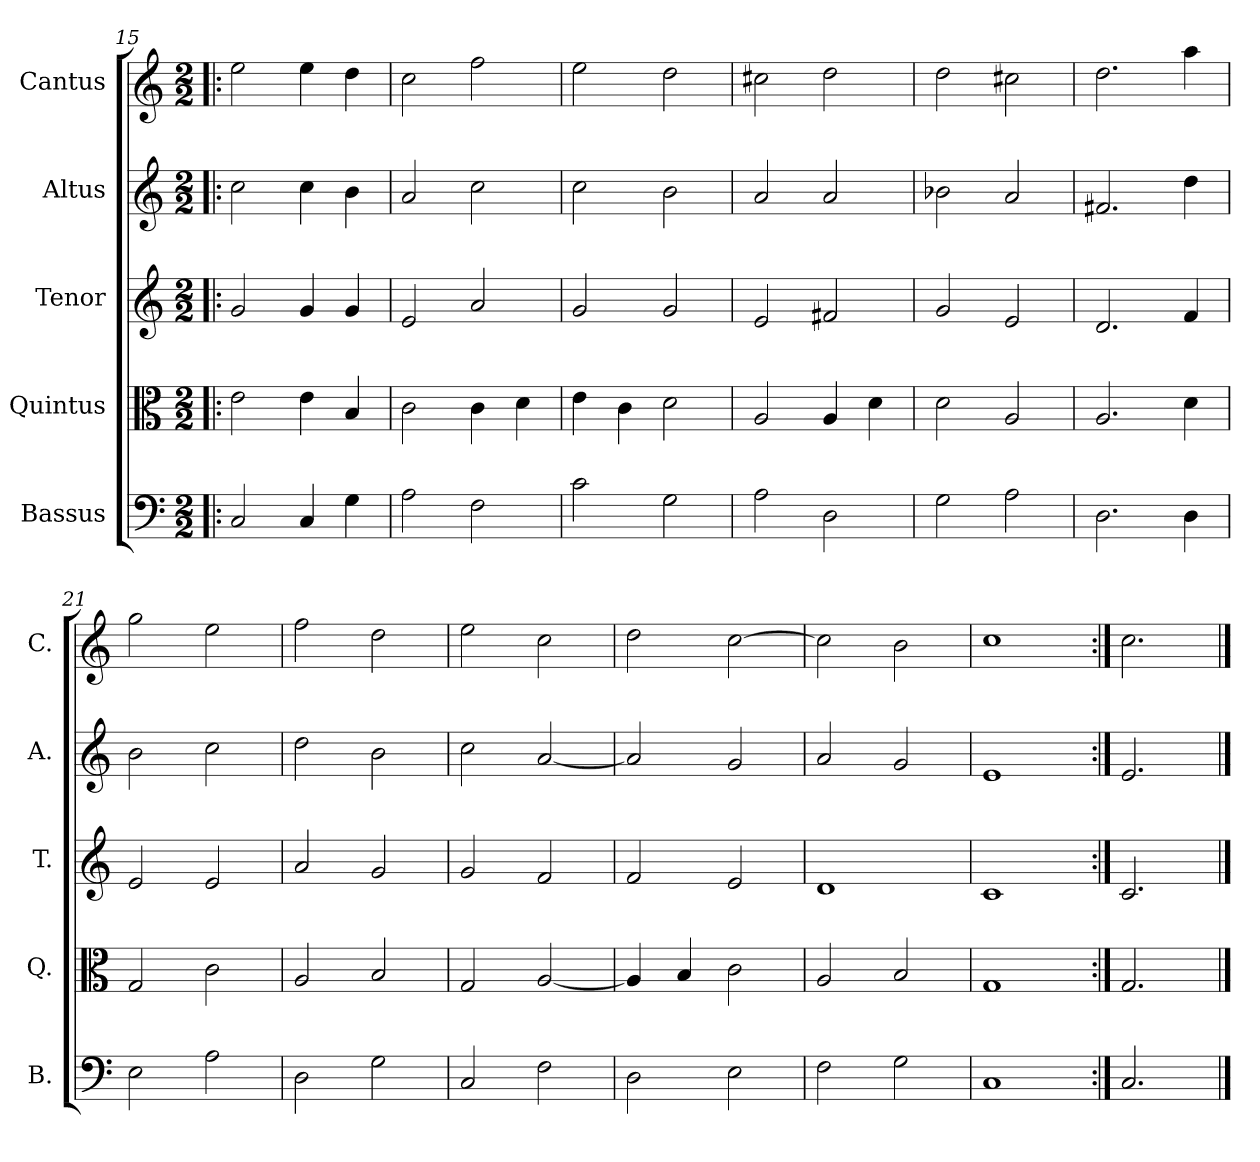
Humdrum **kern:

**kern	**kern	**kern	**kern	**kern
*part5	*part4	*part3	*part2	*part1
*staff5	*staff4	*staff3	*staff2	*staff1
*I"Bassus	*I"Quintus	*I"Tenor	*I"Altus	*I"Cantus
*I'B.	*I'Q.	*I'T.	*I'A.	*I'C.
*clefF4	*clefC3	*clefG2	*clefG2	*clefG2
*k[]	*k[]	*k[]	*k[]	*k[]
*C:	*C:	*C:	*C:	*C:
*M2/2	*M2/2	*M2/2	*M2/2	*M2/2
=15!|:	=15!|:	=15!|:	=15!|:	=15!|:
2C/	2e\	2g/	2cc\	2ee\
4C/	4e\	4g/	4cc\	4ee\
4G\	4B/	4g/	4b\	4dd\
=16	=16	=16	=16	=16
2A\	2c\	2e/	2a/	2cc\
2F\	4c\	2a/	2cc\	2ff\
.	4d\	.	.	.
=17	=17	=17	=17	=17
2c\	4e\	2g/	2cc\	2ee\
.	4c\	.	.	.
2G\	2d\	2g/	2b\	2dd\
=18	=18	=18	=18	=18
2A\	2A/	2e/	2a/	2cc#X\
2D\	4A/	2f#X/	2a/	2dd\
.	4d\	.	.	.
=19	=19	=19	=19	=19
2G\	2d\	2g/	2b-X\	2dd\
2A\	2A/	2e/	2a/	2cc#X\
=20	=20	=20	=20	=20
2.D\	2.A/	2.d/	2.f#X/	2.dd\
4D\	4d\	4f/	4dd\	4aa\
=21	=21	=21	=21	=21
2E\	2G/	2e/	2b\	2gg\
2A\	2c\	2e/	2cc\	2ee\
=22	=22	=22	=22	=22
2D\	2A/	2a/	2dd\	2ff\
2G\	2B/	2g/	2b\	2dd\
=23	=23	=23	=23	=23
2C/	2G/	2g/	2cc\	2ee\
2F\	[2A/	2f/	[2a/	2cc\
=24	=24	=24	=24	=24
2D\	4A/]	2f/	2a/]	2dd\
.	4B/	.	.	.
2E\	2c\	2e/	2g/	[2cc\
=25	=25	=25	=25	=25
2F\	2A/	1d/	2a/	2cc\]
2G\	2B/	.	2g/	2b\
=26	=26	=26	=26	=26
1C/	1G/	1c/	1e/	1cc\
=27:|!	=27:|!	=27:|!	=27:|!	=27:|!
2.C/	2.G/	2.c/	2.e/	2.cc\
==	==	==	==	==
*-	*-	*-	*-	*-
